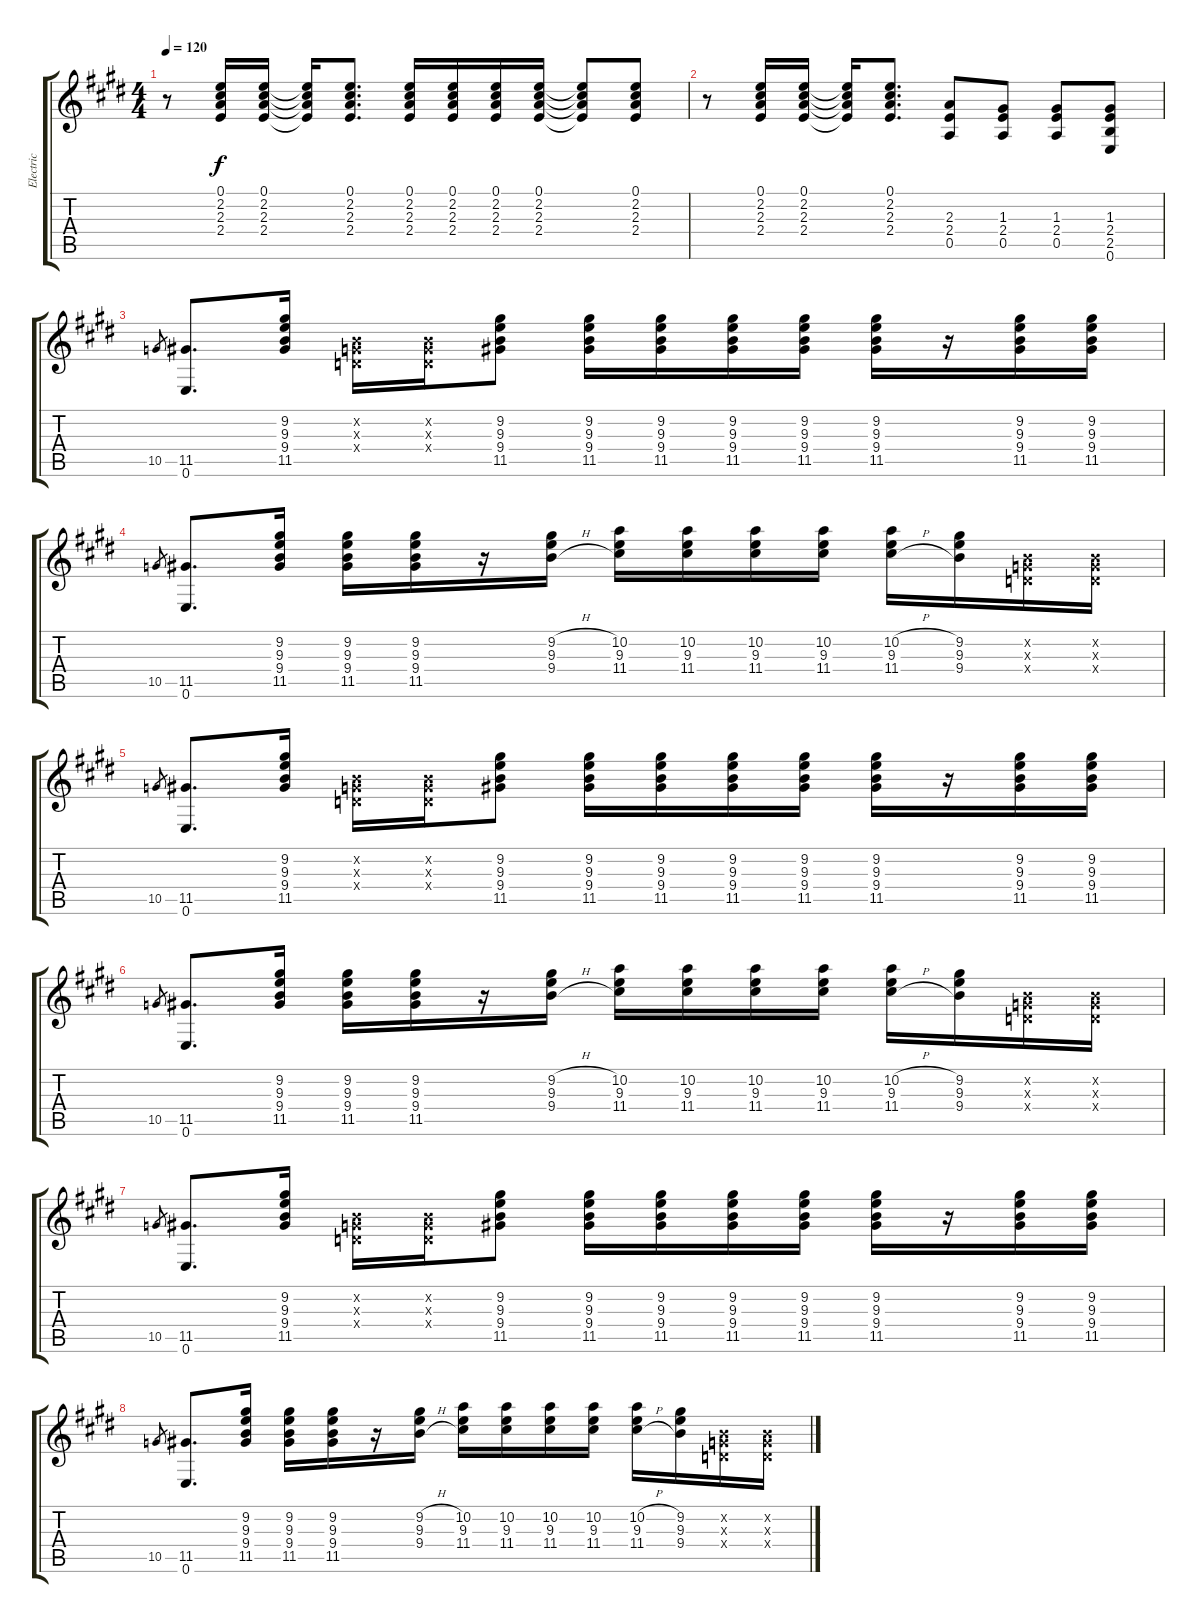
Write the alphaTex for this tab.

\track ("Electric" "Electric") {instrument electricguitarjazz}
\staff {score tabs}
\tuning (E4 B3 G3 D3 A2 E2) {hide}
\ts (4 4)
\tempo 120
\clef g2
\ks e
r.8{dy f} (0.1 2.2 2.3 2.4).16 (0.1 2.2 2.3 2.4).16 (0.1{t} 2.2{t} 2.3{t} 2.4{t}).16 (0.1 2.2 2.3 2.4).8{d} (0.1 2.2 2.3 2.4).16 (0.1 2.2 2.3 2.4).16 (0.1 2.2 2.3 2.4).16 (0.1 2.2 2.3 2.4).16 (0.1{t} 2.2{t} 2.3{t} 2.4{t}).8 (0.1 2.2 2.3 2.4).8 |
r.8 (0.1 2.2 2.3 2.4).16 (0.1 2.2 2.3 2.4).16 (0.1{t} 2.2{t} 2.3{t} 2.4{t}).16 (0.1 2.2 2.3 2.4).8{d} (2.3 2.4 0.5).8 (1.3 2.4 0.5).8 (1.3 2.4 0.5).8 (1.3 2.4 2.5 0.6).8 |
10.5.8{gr} (11.5 0.6).8{d} (9.2 9.3 9.4 11.5).16 (0.2{x} 0.3{x} 0.4{x}).16 (0.2{x} 0.3{x} 0.4{x}).16 (9.2 9.3 9.4 11.5).8 (9.2 9.3 9.4 11.5).16 (9.2 9.3 9.4 11.5).16 (9.2 9.3 9.4 11.5).16 (9.2 9.3 9.4 11.5).16 (9.2 9.3 9.4 11.5).16 r.16 (9.2 9.3 9.4 11.5).16 (9.2 9.3 9.4 11.5).16 |
10.5.8{gr} (11.5 0.6).8{d} (9.2 9.3 9.4 11.5).16 (9.2 9.3 9.4 11.5).16 (9.2 9.3 9.4 11.5).16 r.16 (9.2{h} 9.3{h} 9.4{h}).16 (10.2 9.3 11.4).16 (10.2 9.3 11.4).16 (10.2 9.3 11.4).16 (10.2 9.3 11.4).16 (10.2{h} 9.3{h} 11.4{h}).16 (9.2 9.3 9.4).16 (0.2{x} 0.3{x} 0.4{x}).16 (0.2{x} 0.3{x} 0.4{x}).16 |
10.5.8{gr} (11.5 0.6).8{d} (9.2 9.3 9.4 11.5).16 (0.2{x} 0.3{x} 0.4{x}).16 (0.2{x} 0.3{x} 0.4{x}).16 (9.2 9.3 9.4 11.5).8 (9.2 9.3 9.4 11.5).16 (9.2 9.3 9.4 11.5).16 (9.2 9.3 9.4 11.5).16 (9.2 9.3 9.4 11.5).16 (9.2 9.3 9.4 11.5).16 r.16 (9.2 9.3 9.4 11.5).16 (9.2 9.3 9.4 11.5).16 |
10.5.8{gr} (11.5 0.6).8{d} (9.2 9.3 9.4 11.5).16 (9.2 9.3 9.4 11.5).16 (9.2 9.3 9.4 11.5).16 r.16 (9.2{h} 9.3{h} 9.4{h}).16 (10.2 9.3 11.4).16 (10.2 9.3 11.4).16 (10.2 9.3 11.4).16 (10.2 9.3 11.4).16 (10.2{h} 9.3{h} 11.4{h}).16 (9.2 9.3 9.4).16 (0.2{x} 0.3{x} 0.4{x}).16 (0.2{x} 0.3{x} 0.4{x}).16 |
10.5.8{gr} (11.5 0.6).8{d} (9.2 9.3 9.4 11.5).16 (0.2{x} 0.3{x} 0.4{x}).16 (0.2{x} 0.3{x} 0.4{x}).16 (9.2 9.3 9.4 11.5).8 (9.2 9.3 9.4 11.5).16 (9.2 9.3 9.4 11.5).16 (9.2 9.3 9.4 11.5).16 (9.2 9.3 9.4 11.5).16 (9.2 9.3 9.4 11.5).16 r.16 (9.2 9.3 9.4 11.5).16 (9.2 9.3 9.4 11.5).16 |
10.5.8{gr} (11.5 0.6).8{d} (9.2 9.3 9.4 11.5).16 (9.2 9.3 9.4 11.5).16 (9.2 9.3 9.4 11.5).16 r.16 (9.2{h} 9.3{h} 9.4{h}).16 (10.2 9.3 11.4).16 (10.2 9.3 11.4).16 (10.2 9.3 11.4).16 (10.2 9.3 11.4).16 (10.2{h} 9.3{h} 11.4{h}).16 (9.2 9.3 9.4).16 (0.2{x} 0.3{x} 0.4{x}).16 (0.2{x} 0.3{x} 0.4{x}).16
